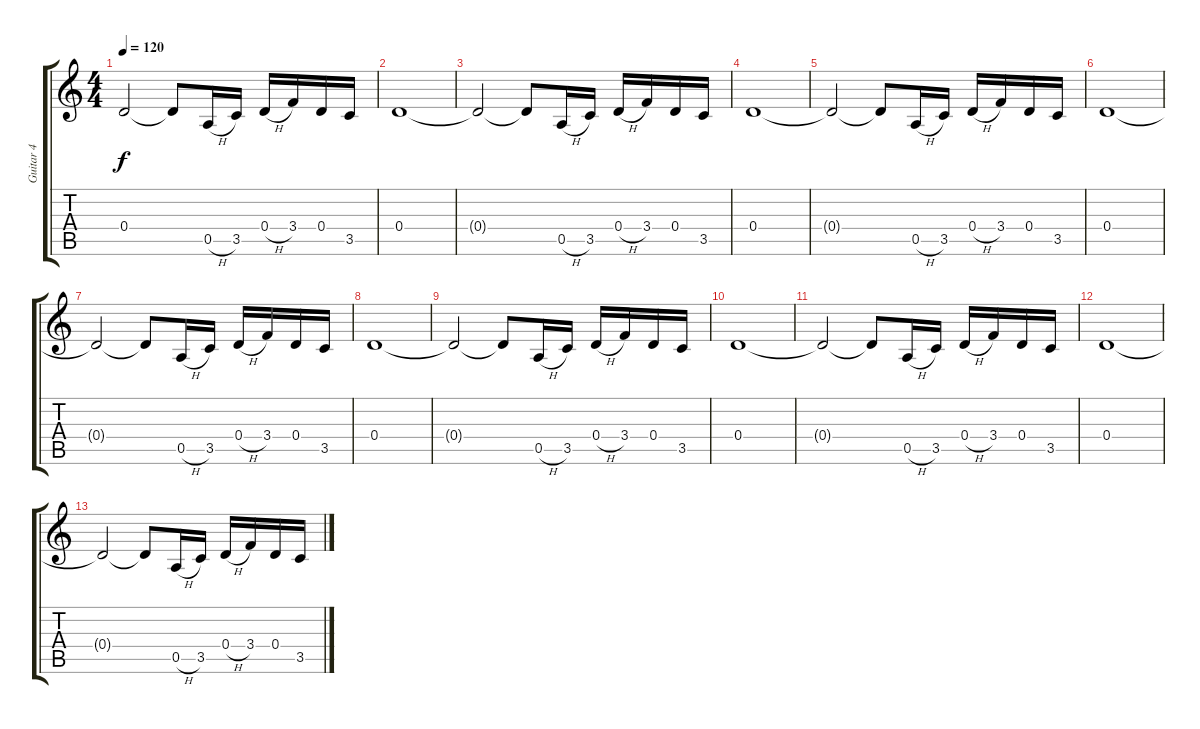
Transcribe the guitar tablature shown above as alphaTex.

\track ("Guitar 4" "Guitar 4") {instrument distortionguitar}
\staff {score tabs}
\tuning (E4 B3 G3 D3 A2 E2) {hide}
\ts (4 4)
\tempo 120
\clef g2
\ks c
0.4{t}.2{dy f} 0.4{t}.8 0.5{h}.16 3.5.16 0.4{h}.16 3.4.16 0.4.16 3.5.16 |
0.4.1 |
0.4{t}.2 0.4{t}.8 0.5{h}.16 3.5.16 0.4{h}.16 3.4.16 0.4.16 3.5.16 |
0.4.1 |
0.4{t}.2 0.4{t}.8 0.5{h}.16 3.5.16 0.4{h}.16 3.4.16 0.4.16 3.5.16 |
0.4.1{volume 10} |
0.4{t}.2{volume 9} 0.4{t}.8 0.5{h}.16 3.5.16 0.4{h}.16 3.4.16 0.4.16 3.5.16 |
0.4.1{volume 8} |
0.4{t}.2{volume 7} 0.4{t}.8 0.5{h}.16 3.5.16 0.4{h}.16 3.4.16 0.4.16 3.5.16 |
0.4.1{volume 6} |
0.4{t}.2 0.4{t}.8{volume 5} 0.5{h}.16 3.5.16 0.4{h}.16 3.4.16 0.4.16 3.5.16 |
0.4.1{volume 4} |
0.4{t}.2 0.4{t}.8{volume 3} 0.5{h}.16 3.5.16 0.4{h}.16 3.4.16 0.4.16 3.5.16
